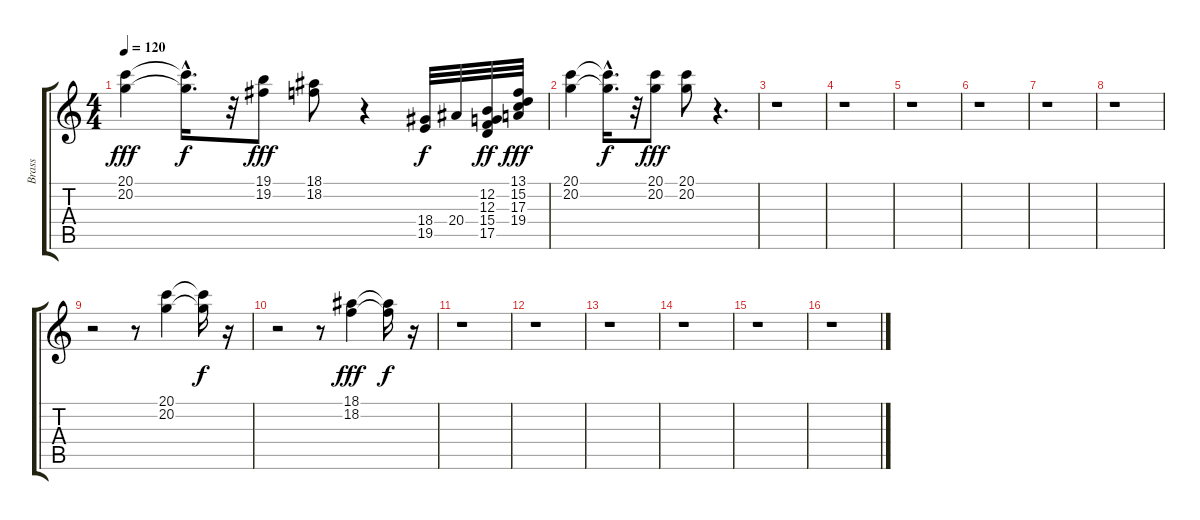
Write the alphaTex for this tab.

\track ("Brass" "Brass") {instrument lead5charang}
\staff {score tabs}
\tuning (E4 B3 G3 D3 A2 E2) {hide}
\ts (4 4)
\tempo 120
\clef g2
\ks c
(20.1 20.2).4{dy fff} (20.1{hac t} 20.2{hac t}).16{d dy f} r.32 (19.1 19.2).8{dy fff} (18.1 18.2).8 r.4 (18.4 19.5).32{dy f} 20.4.32 (12.2 12.3 15.4 17.5).32{dy ff} (13.1 15.2 17.3 19.4).32{dy fff} |
(20.1 20.2).4 (20.1{hac t} 20.2{hac t}).16{d dy f} r.32 (20.1 20.2).8{dy fff} (20.1 20.2).8 r.4{d} |
r.1 |
r.1 |
r.1 |
r.1 |
r.1 |
r.1 |
r.2 r.8 (20.1 20.2).4 (20.1{t} 20.2{t}).16{dy f} r.16 |
r.2 r.8 (18.1 18.2).4{dy fff} (18.1{t} 18.2{t}).16{dy f} r.16 |
r.1 |
r.1 |
r.1 |
r.1 |
r.1 |
r.1
